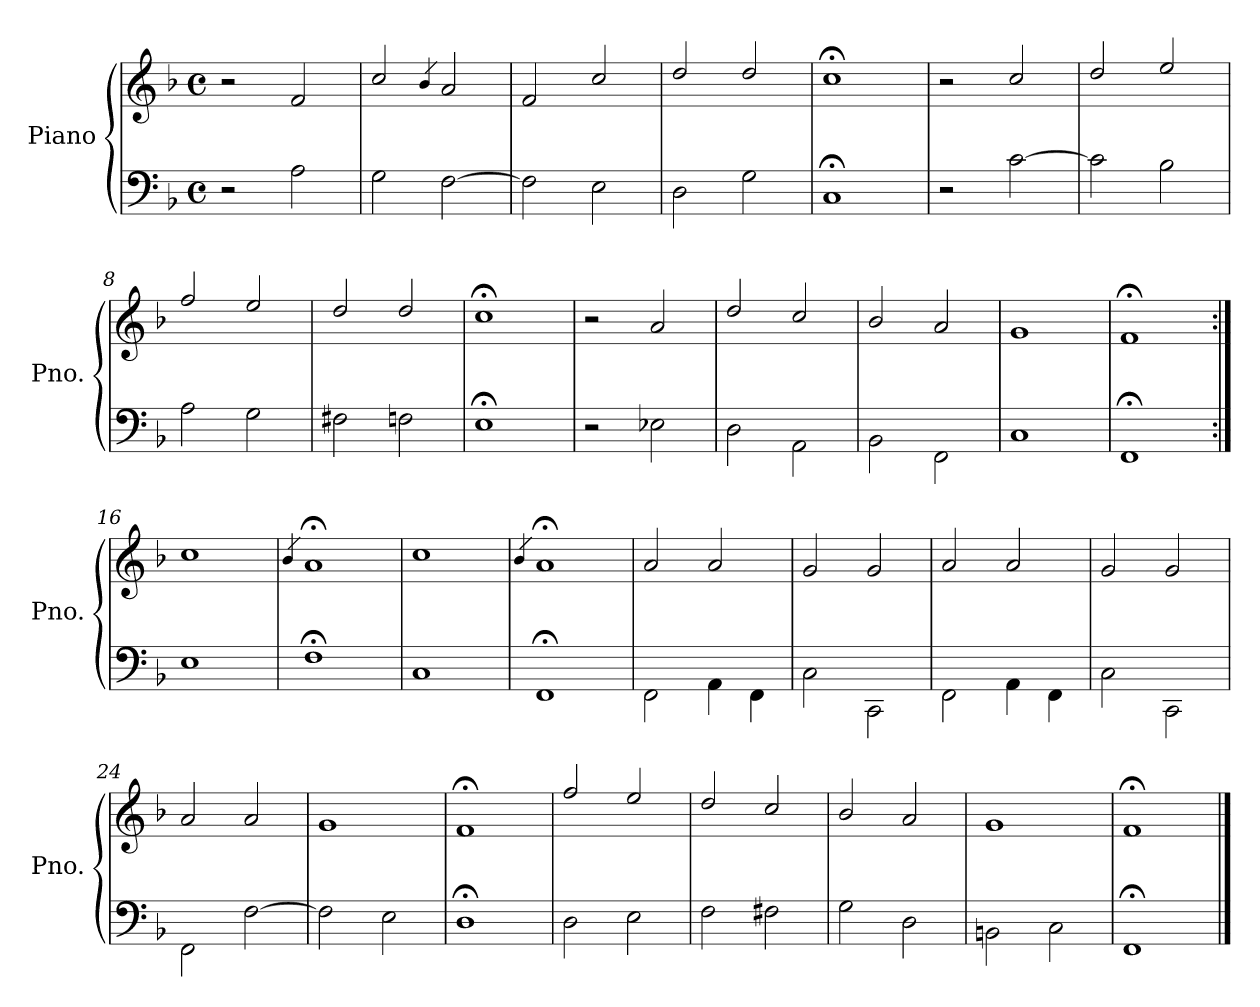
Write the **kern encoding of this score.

**kern	**kern
*part1	*part1
*staff2	*staff1
*I"Piano	*
*I'Pno.	*
*clefF4	*clefG2
*k[b-]	*k[b-]
*F:	*F:
*M4/4	*M4/4
*met(c)	*met(c)
=1	=1
2r	2r
2A\	2f/
=2	=2
2G\	2cc/
.	4qb-/
[<2F\	2a/
=3	=3
2F\]	2f/
2E\	2cc/
=4	=4
2D\	2dd/
2G\	2dd/
=5	=5
1C;	1cc;<
=6	=6
2r	2r
[<2c\	2cc/
=7	=7
2c\]	2dd/
2B-\	2ee/
=8	=8
2A\	2ff/
2G\	2ee/
=9	=9
2F#X\	2dd/
2Fn\	2dd/
=10	=10
1E;	1cc;<
!!LO:LB:g=z
=11	=11
2r	2r
2E-X\	2a/
=12	=12
2D\	2dd/
2AA\	2cc/
=13	=13
2BB-\	2b-/
2FF\	2a/
=14	=14
1C	1g
=15	=15
1FF;	1f;<
=16:|!	=16:|!
1E	1cc
=17	=17
.	4qb-/
1F;	1a;<
=18	=18
1C	1cc
=19	=19
.	4qb-/
1FF;	1a;<
!!LO:LB:g=z
=20	=20
2FF\	2a/
4AA\	2a/
4FF\	.
=21	=21
2C\	2g/
2CC\	2g/
=22	=22
2FF\	2a/
4AA\	2a/
4FF\	.
=23	=23
2C\	2g/
2CC\	2g/
=24	=24
2FF\	2a/
[<2F\	2a/
=25	=25
2F\]	1g
2E\	.
=26	=26
1D;	1f;<
!!LO:LB:g=z
=27	=27
2D\	2ff/
2E\	2ee/
=28	=28
2F\	2dd/
2F#X\	2cc/
=29	=29
2G\	2b-/
2D\	2a/
=30	=30
2BBn\	1g
2C\	.
=31	=31
1FF;	1f;<
==	==
*-	*-
